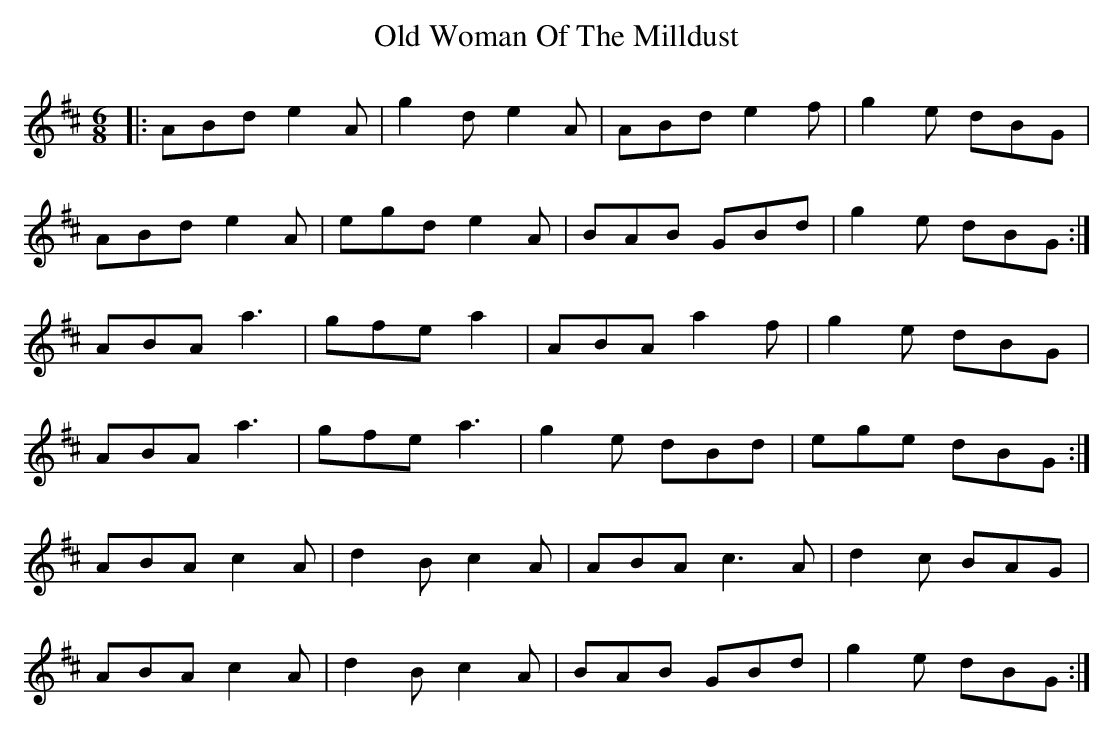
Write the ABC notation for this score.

X:1
T: Old Woman Of The Milldust
M: 6/8
L: 1/8
K: Amix
|:ABd e2A|g2d e2A|ABd e2f|g2e dBG|
ABd e2A|egd e2A|BAB GBd|g2e dBG:|
ABA a3|gfe a2|ABA a2f|g2e dBG|
ABA a3|gfe a3|g2e dBd|ege dBG:|
ABA c2A|d2B c2A|ABA c3A|d2c BAG|
ABA c2A|d2B c2A|BAB GBd|g2e dBG:|
